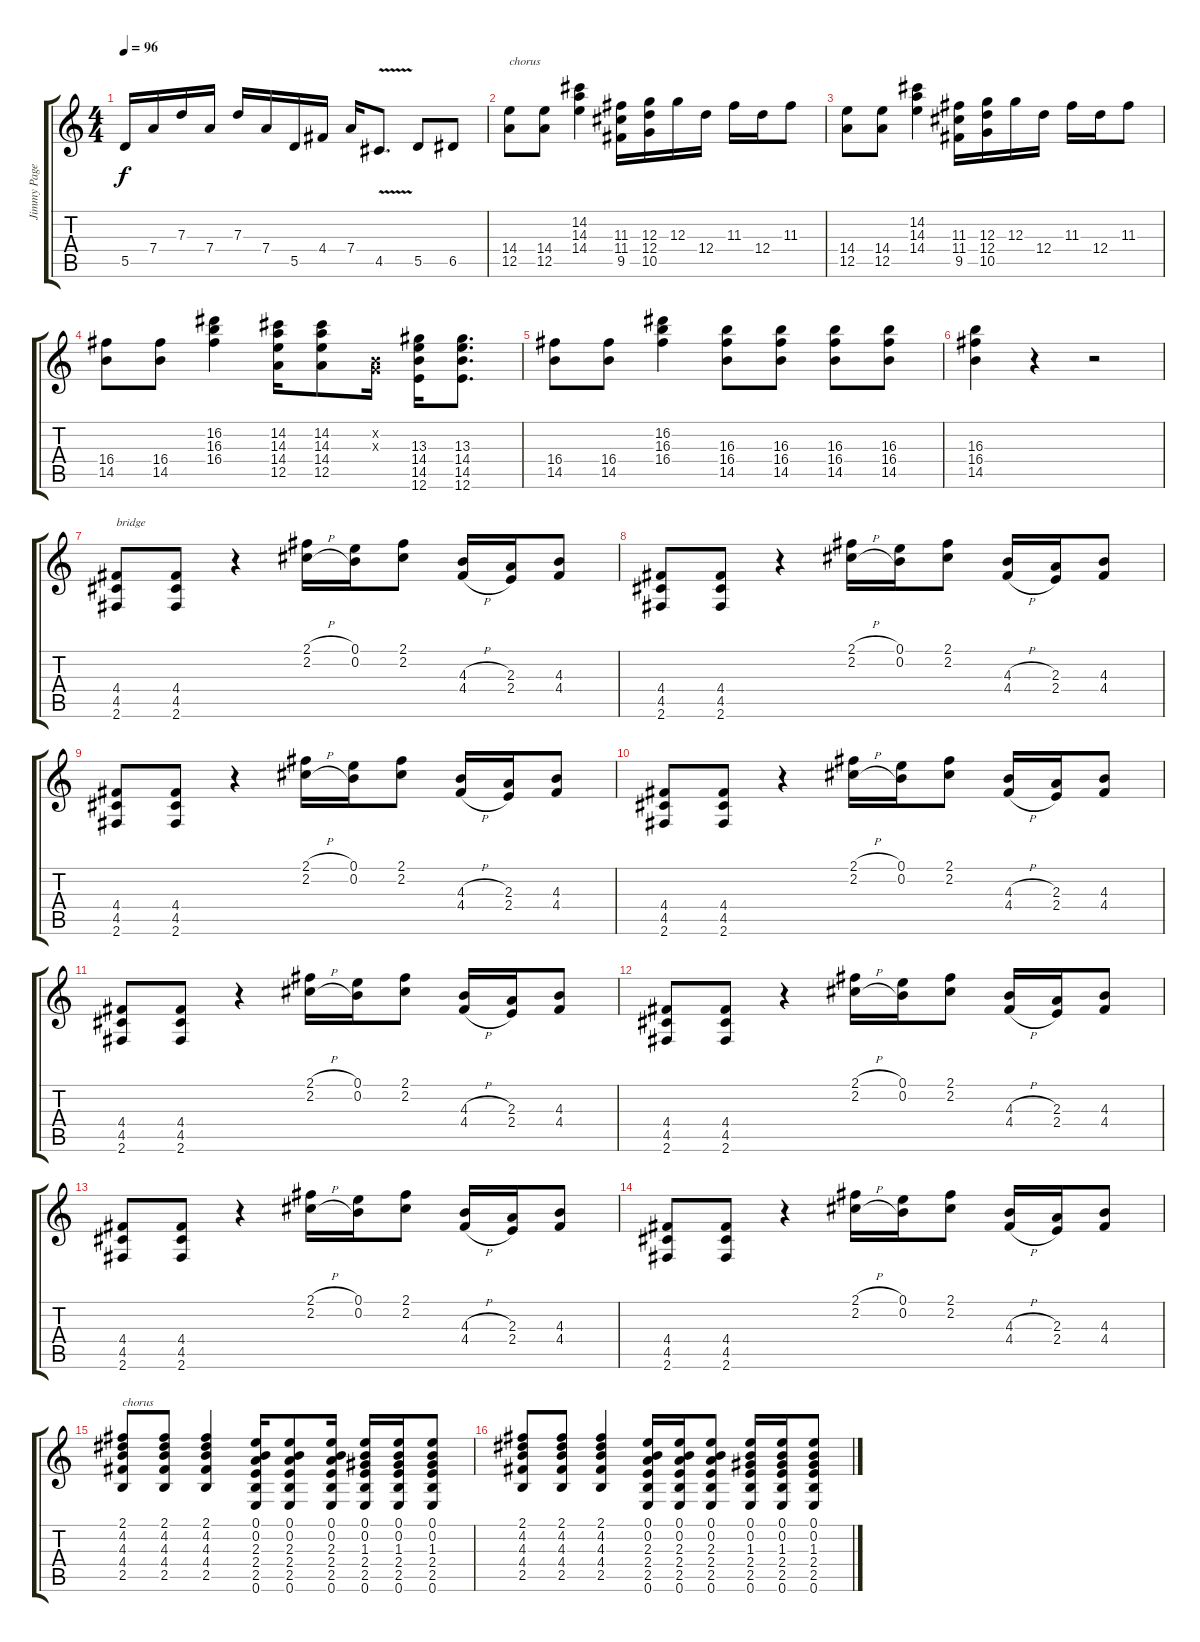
\track ("Jimmy Page - Guitar" "Jimmy Page") {instrument overdrivenguitar}
\staff {score tabs}
\tuning (E4 B3 G3 D3 A2 E2) {hide}
\ts (4 4)
\tempo 96
\clef g2
\ks c
5.5.16{dy f} 7.4.16 7.3.16 7.4.16 7.3.16 7.4.16 5.5.16 4.4.16 7.4.16 4.5{v}.8{d} 5.5.8 6.5.8 |
(14.4 12.5).8{txt "chorus"} (14.4 12.5).8 (14.2 14.3 14.4).4 (11.3 11.4 9.5).16 (12.3 12.4 10.5).16 12.3.16 12.4.16 11.3.16 12.4.16 11.3.8 |
(14.4 12.5).8 (14.4 12.5).8 (14.2 14.3 14.4).4 (11.3 11.4 9.5).16 (12.3 12.4 10.5).16 12.3.16 12.4.16 11.3.16 12.4.16 11.3.8 |
(16.4 14.5).8 (16.4 14.5).8 (16.2 16.3 16.4).4 (14.2 14.3 14.4 12.5).16 (14.2 14.3 14.4 12.5).8 (0.2{x} 0.3{x}).16 (13.3 14.4 14.5 12.6).16 (13.3 14.4 14.5 12.6).8{d} |
(16.4 14.5).8 (16.4 14.5).8 (16.2 16.3 16.4).4 (16.3 16.4 14.5).8 (16.3 16.4 14.5).8 (16.3 16.4 14.5).8 (16.3 16.4 14.5).8 |
(16.3 16.4 14.5).4 r.4 r.2 |
(4.4 4.5 2.6).8{txt "bridge"} (4.4 4.5 2.6).8 r.4 (2.1{h} 2.2{h}).16 (0.1 0.2).16 (2.1 2.2).8 (4.3{h} 4.4{h}).16 (2.3 2.4).16 (4.3 4.4).8 |
(4.4 4.5 2.6).8 (4.4 4.5 2.6).8 r.4 (2.1{h} 2.2{h}).16 (0.1 0.2).16 (2.1 2.2).8 (4.3{h} 4.4{h}).16 (2.3 2.4).16 (4.3 4.4).8 |
(4.4 4.5 2.6).8 (4.4 4.5 2.6).8 r.4 (2.1{h} 2.2{h}).16 (0.1 0.2).16 (2.1 2.2).8 (4.3{h} 4.4{h}).16 (2.3 2.4).16 (4.3 4.4).8 |
(4.4 4.5 2.6).8 (4.4 4.5 2.6).8 r.4 (2.1{h} 2.2{h}).16 (0.1 0.2).16 (2.1 2.2).8 (4.3{h} 4.4{h}).16 (2.3 2.4).16 (4.3 4.4).8 |
(4.4 4.5 2.6).8 (4.4 4.5 2.6).8 r.4 (2.1{h} 2.2{h}).16 (0.1 0.2).16 (2.1 2.2).8 (4.3{h} 4.4{h}).16 (2.3 2.4).16 (4.3 4.4).8 |
(4.4 4.5 2.6).8 (4.4 4.5 2.6).8 r.4 (2.1{h} 2.2{h}).16 (0.1 0.2).16 (2.1 2.2).8 (4.3{h} 4.4{h}).16 (2.3 2.4).16 (4.3 4.4).8 |
(4.4 4.5 2.6).8 (4.4 4.5 2.6).8 r.4 (2.1{h} 2.2{h}).16 (0.1 0.2).16 (2.1 2.2).8 (4.3{h} 4.4{h}).16 (2.3 2.4).16 (4.3 4.4).8 |
(4.4 4.5 2.6).8 (4.4 4.5 2.6).8 r.4 (2.1{h} 2.2{h}).16 (0.1 0.2).16 (2.1 2.2).8 (4.3{h} 4.4{h}).16 (2.3 2.4).16 (4.3 4.4).8 |
(2.1 4.2 4.3 4.4 2.5).8{txt "chorus"} (2.1 4.2 4.3 4.4 2.5).8 (2.1 4.2 4.3 4.4 2.5).4 (0.1 0.2 2.3 2.4 2.5 0.6).16 (0.1 0.2 2.3 2.4 2.5 0.6).8 (0.1 0.2 2.3 2.4 2.5 0.6).16 (0.1 0.2 1.3 2.4 2.5 0.6).16 (0.1 0.2 1.3 2.4 2.5 0.6).16 (0.1 0.2 1.3 2.4 2.5 0.6).8 |
(2.1 4.2 4.3 4.4 2.5).8 (2.1 4.2 4.3 4.4 2.5).8 (2.1 4.2 4.3 4.4 2.5).4 (0.1 0.2 2.3 2.4 2.5 0.6).16 (0.1 0.2 2.3 2.4 2.5 0.6).16 (0.1 0.2 2.3 2.4 2.5 0.6).8 (0.1 0.2 1.3 2.4 2.5 0.6).16 (0.1 0.2 1.3 2.4 2.5 0.6).16 (0.1 0.2 1.3 2.4 2.5 0.6).8
